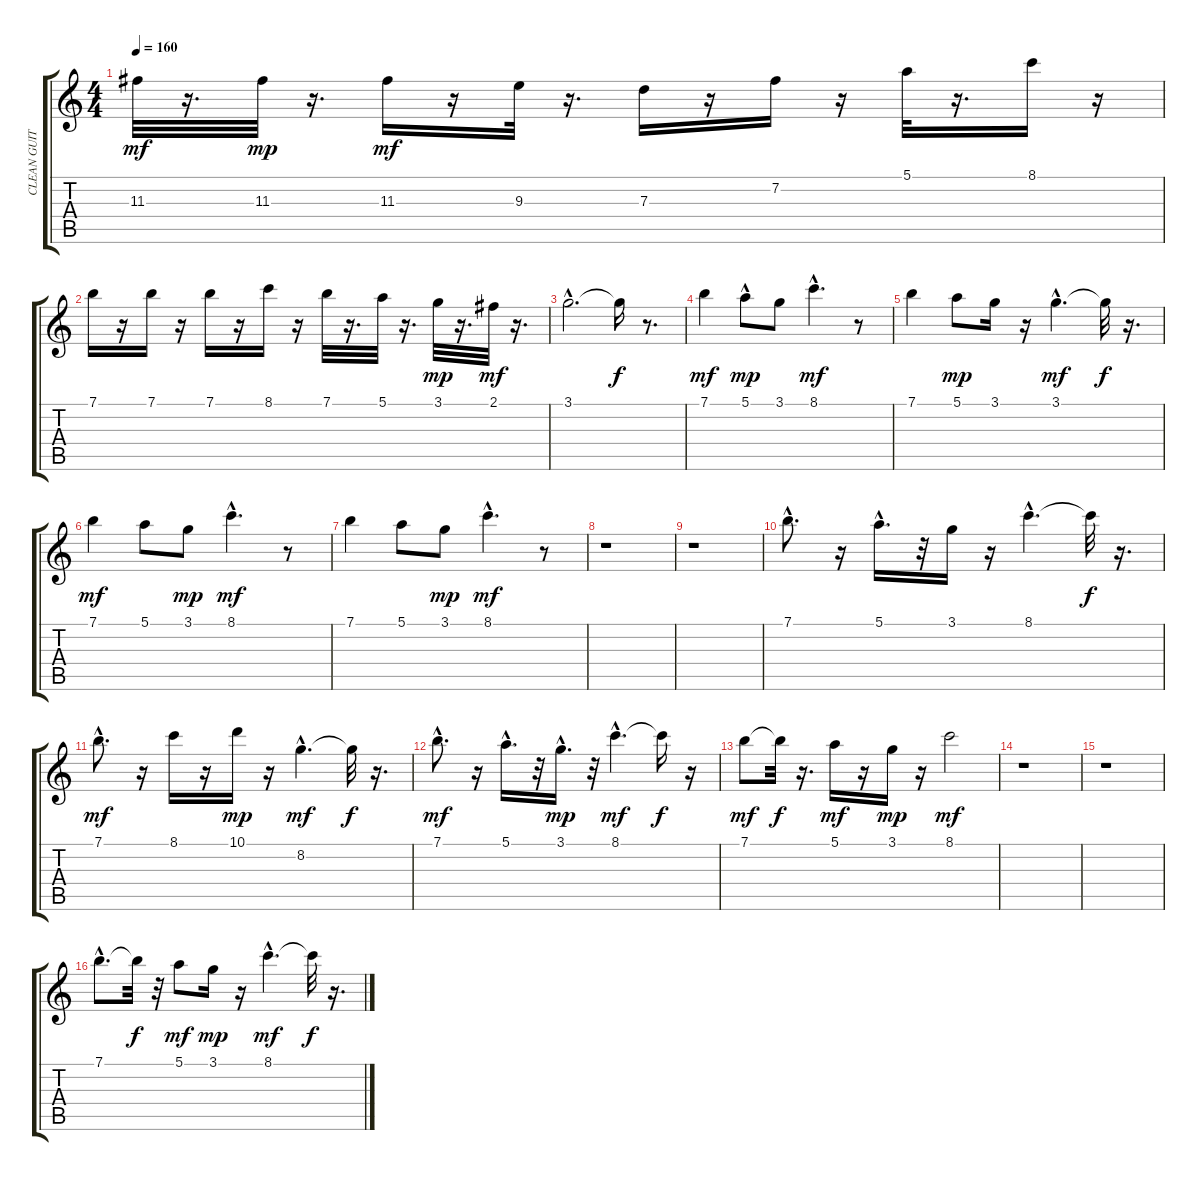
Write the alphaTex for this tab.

\track ("CLEAN GUITAR" "CLEAN GUIT") {instrument electricguitarclean}
\staff {score tabs}
\tuning (E4 B3 G3 D3 A2 E2) {hide}
\ts (4 4)
\tempo 160
\clef g2
\ks c
11.3.32{dy mf} r.16{d} 11.3.32{dy mp} r.16{d} 11.3.16{dy mf} r.16 9.3.32 r.16{d} 7.3.16 r.16 7.2.16 r.16 5.1.32 r.16{d} 8.1.16 r.16 |
7.1.16 r.16 7.1.16 r.16 7.1.16 r.16 8.1.16 r.16 7.1.32 r.16{d} 5.1.32 r.16{d} 3.1.32{dy mp} r.16{d} 2.1.32{dy mf} r.16{d} |
3.1{hac}.2{d} 3.1{t}.16{dy f} r.8{d} |
7.1.4{dy mf} 5.1{hac}.8{dy mp} 3.1.8 8.1{hac}.4{d dy mf} r.8 |
7.1.4 5.1.8{dy mp} 3.1.16 r.16 3.1{hac}.4{d dy mf} 3.1{t}.32{dy f} r.16{d} |
7.1.4{dy mf} 5.1.8 3.1.8{dy mp} 8.1{hac}.4{d dy mf} r.8 |
7.1.4 5.1.8 3.1.8{dy mp} 8.1{hac}.4{d dy mf} r.8 |
r.1 |
r.1 |
7.1{hac}.8{d} r.16 5.1{hac}.16{d} r.32 3.1.16 r.16 8.1{hac}.4{d} 8.1{t}.32{dy f} r.16{d} |
7.1{hac}.8{d dy mf} r.16 8.1.16 r.16 10.1.16{dy mp} r.16 8.2{hac}.4{d dy mf} 8.2{t}.32{dy f} r.16{d} |
7.1{hac}.8{d dy mf} r.16 5.1{hac}.16{d} r.32 3.1{hac}.16{d dy mp} r.32 8.1{hac}.4{d dy mf} 8.1{t}.16{dy f} r.16 |
7.1.8{dy mf} 7.1{t}.32{dy f} r.16{d} 5.1.16{dy mf} r.16 3.1.16{dy mp} r.16 8.1.2{dy mf} |
r.1 |
r.1 |
7.1{hac}.8{d} 7.1{t}.32{dy f} r.32 5.1.8{dy mf} 3.1.16{dy mp} r.16 8.1{hac}.4{d dy mf} 8.1{t}.32{dy f} r.16{d}
